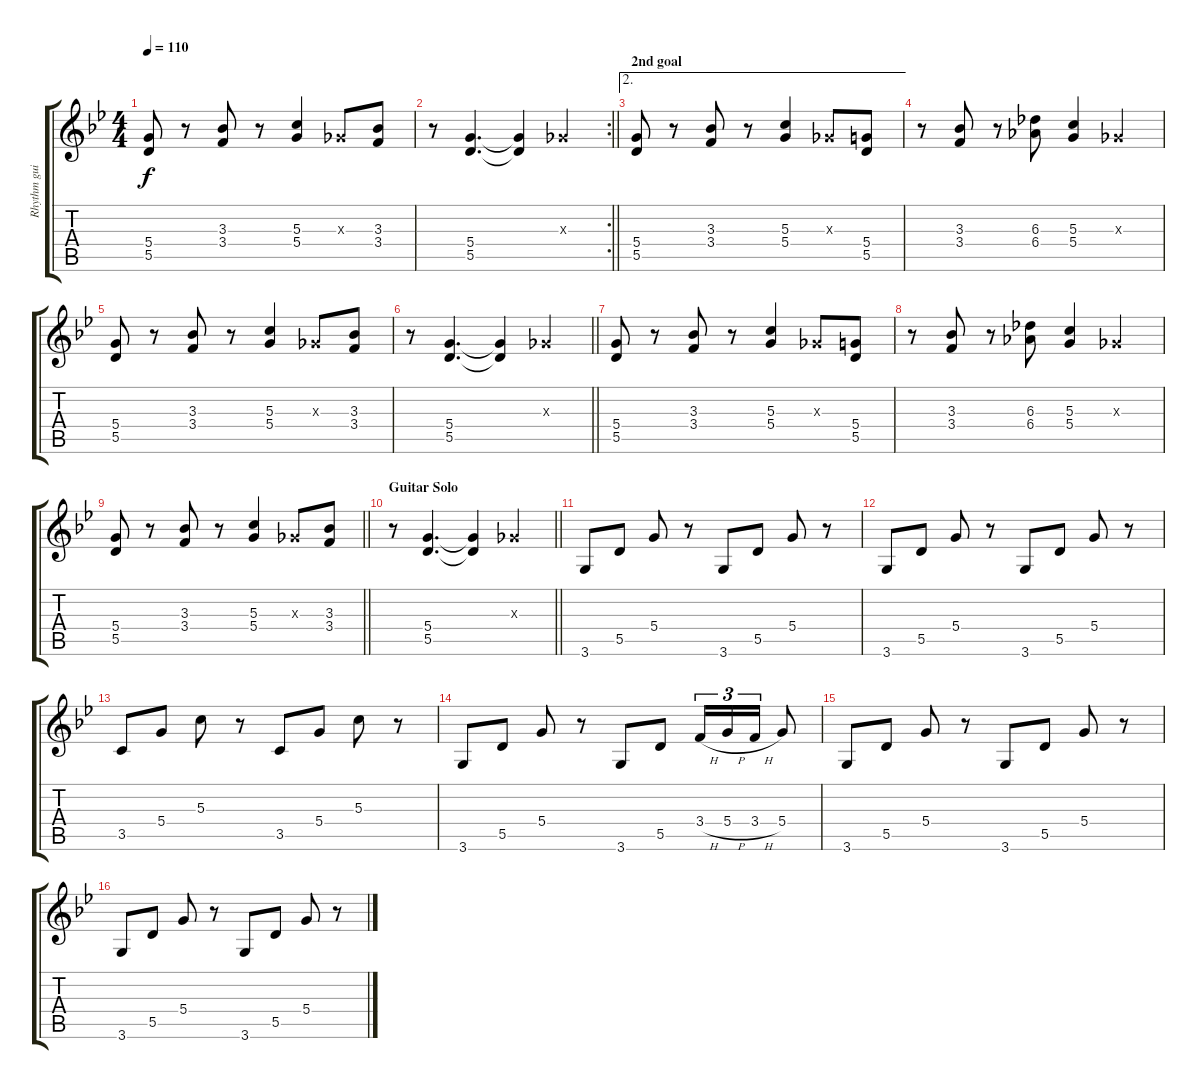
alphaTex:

\track ("Rhythm guitar" "Rhythm gui") {instrument distortionguitar}
\staff {score tabs}
\tuning (E4 B3 G3 D3 A2 E2) {hide}
\ts (4 4)
\tempo 110
\clef g2
\ks bb
(5.4 5.5).8{dy f} r.8 (3.3 3.4).8 r.8 (5.3 5.4).4 -1.3{x}.8 (3.3 3.4).8 |
\rc 2
\barLineRight lightlight
r.8 (5.4 5.5).4{d} (5.4{t} 5.5{t}).4 -1.3{x}.4 |
\ae 2
\section ("" "2nd goal")
(5.4 5.5).8 r.8 (3.3 3.4).8 r.8 (5.3 5.4).4 -1.3{x}.8 (5.4 5.5).8 |
r.8 (3.3 3.4).8 r.8 (6.3 6.4).8 (5.3 5.4).4 -1.3{x}.4 |
(5.4 5.5).8 r.8 (3.3 3.4).8 r.8 (5.3 5.4).4 -1.3{x}.8 (3.3 3.4).8 |
\barLineRight lightlight
r.8 (5.4 5.5).4{d} (5.4{t} 5.5{t}).4 -1.3{x}.4 |
(5.4 5.5).8 r.8 (3.3 3.4).8 r.8 (5.3 5.4).4 -1.3{x}.8 (5.4 5.5).8 |
r.8 (3.3 3.4).8 r.8 (6.3 6.4).8 (5.3 5.4).4 -1.3{x}.4 |
\barLineRight lightlight
(5.4 5.5).8 r.8 (3.3 3.4).8 r.8 (5.3 5.4).4 -1.3{x}.8 (3.3 3.4).8 |
\section ("" "Guitar Solo")
\barLineRight lightlight
r.8 (5.4 5.5).4{d} (5.4{t} 5.5{t}).4 -1.3{x}.4 |
3.6.8 5.5.8 5.4.8 r.8 3.6.8 5.5.8 5.4.8 r.8 |
3.6.8 5.5.8 5.4.8 r.8 3.6.8 5.5.8 5.4.8 r.8 |
3.5.8 5.4.8 5.3.8 r.8 3.5.8 5.4.8 5.3.8 r.8 |
3.6.8 5.5.8 5.4.8 r.8 3.6.8 5.5.8 3.4{h}.16{tu (3 2)} 5.4{h}.16{tu (3 2)} 3.4{h}.16{tu (3 2)} 5.4.8 |
3.6.8 5.5.8 5.4.8 r.8 3.6.8 5.5.8 5.4.8 r.8 |
3.6.8 5.5.8 5.4.8 r.8 3.6.8 5.5.8 5.4.8 r.8
